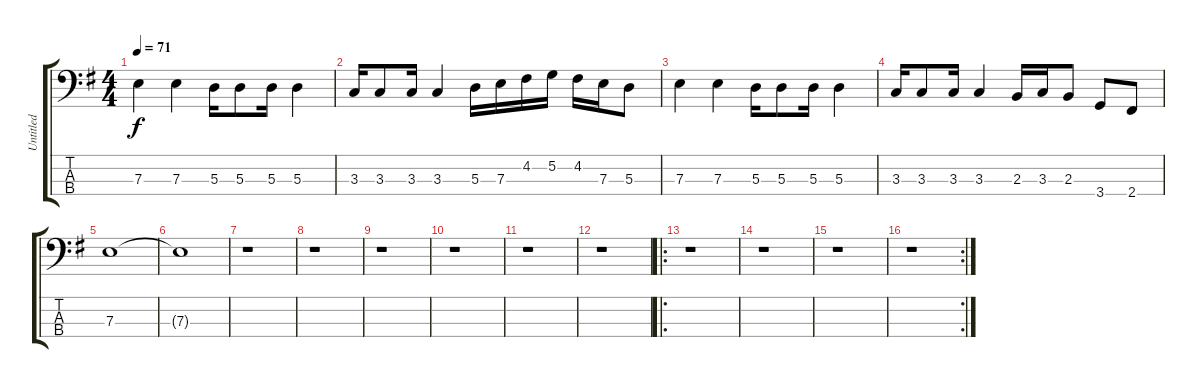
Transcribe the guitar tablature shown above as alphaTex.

\track ("Untitled" "Untitled") {instrument electricbassfinger}
\staff {score tabs}
\tuning (G2 D2 A1 E1) {hide}
\ts (4 4)
\tempo 71
\clef f4
\ks g
7.3.4{dy f instrument electricbassfinger} 7.3.4 5.3.16 5.3.8 5.3.16 5.3.4 |
3.3.16 3.3.8 3.3.16 3.3.4 5.3.16 7.3.16 4.2.16 5.2.16 4.2.16 7.3.16 5.3.8 |
7.3.4 7.3.4 5.3.16 5.3.8 5.3.16 5.3.4 |
3.3.16 3.3.8 3.3.16 3.3.4 2.3.16 3.3.16 2.3.8 3.4.8 2.4.8 |
7.3.1 |
7.3{t}.1 |
r.1 |
r.1 |
r.1 |
r.1 |
r.1 |
r.1 |
\ro
r.1 |
r.1 |
r.1 |
\rc 2
r.1
